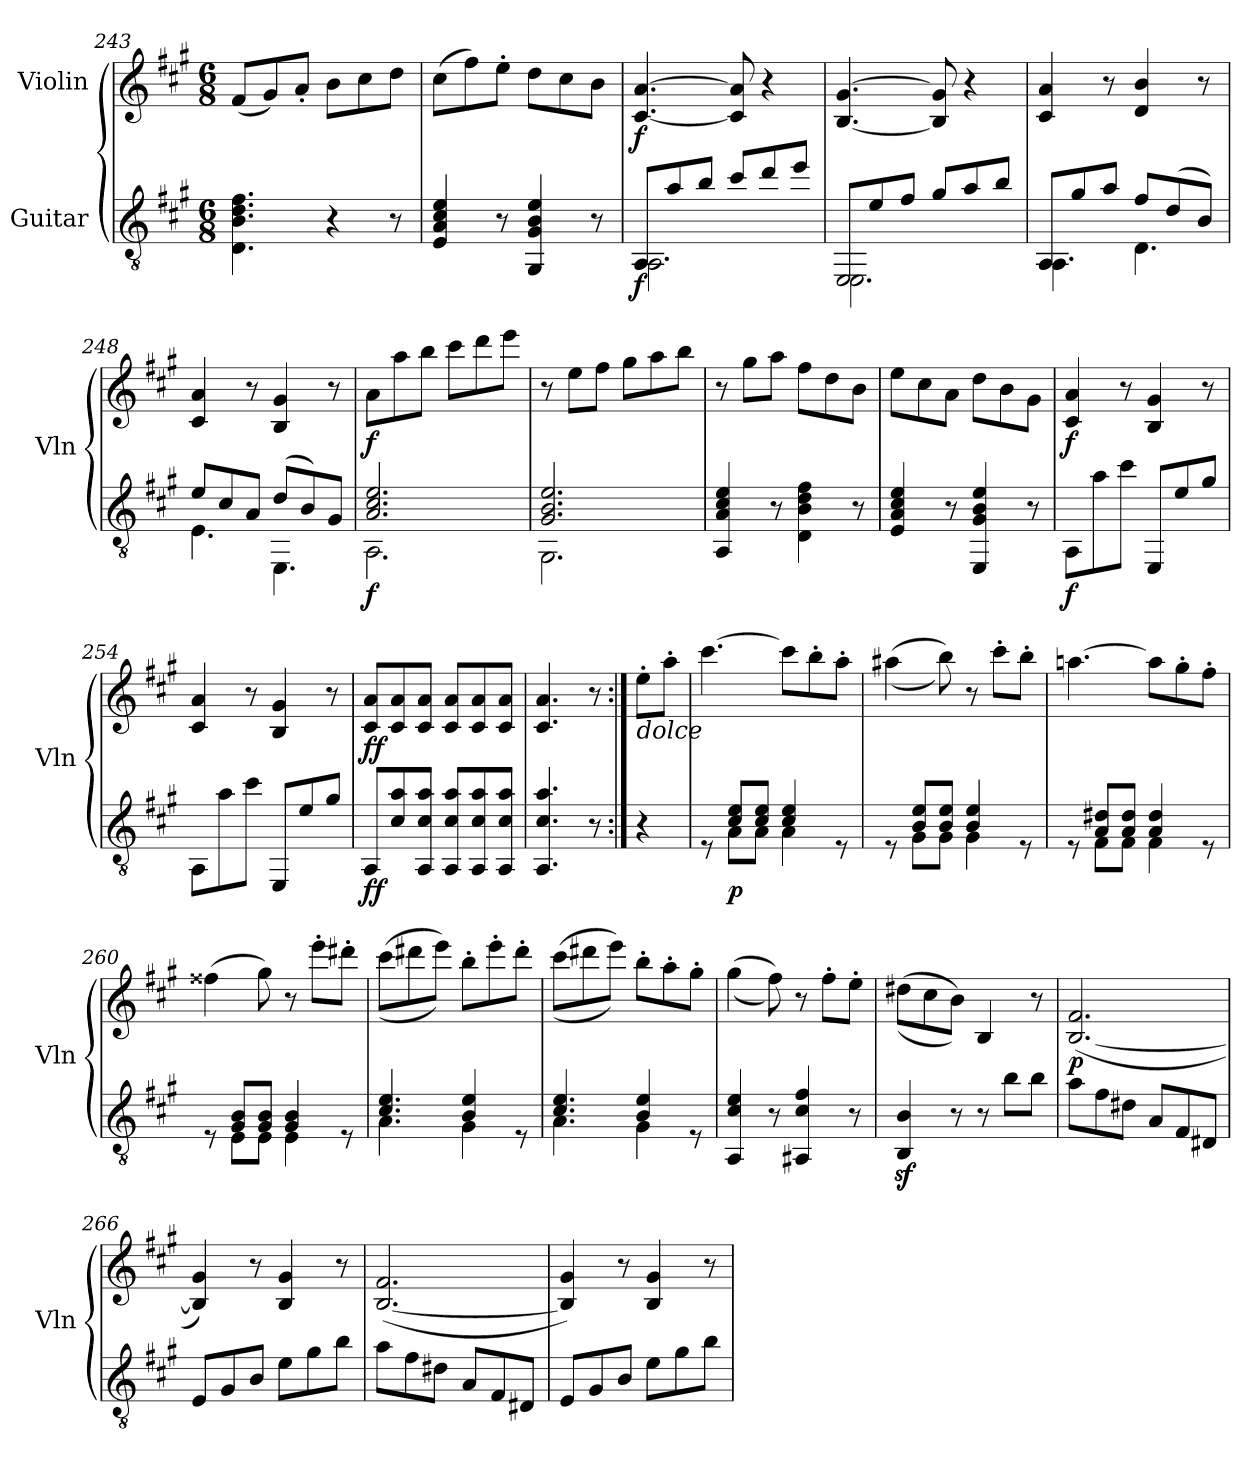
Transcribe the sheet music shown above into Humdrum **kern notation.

**kern	**dynam	**kern	**dynam
*part2	*part2	*part1	*part1
*staff2	*staff2	*staff1	*staff1
*I"Guitar	*	*I"Violin	*
*	*	*I'Vln	*
*clefGv2	*	*clefG2	*
*k[f#c#g#]	*	*k[f#c#g#]	*
*M6/8	*	*M6/8	*
=243	=243	=243	=243
4.D\ 4.B\ 4.d\ 4.f#\	.	(8f#/L	.
.	.	8g#/)	.
.	.	8a'/J	.
4r	.	8b\L	.
.	.	8cc#\	.
8r	.	8dd\J	.
=244	=244	=244	=244
4E/ 4A/ 4c#/ 4e/	.	(8cc#\L	.
.	.	8ff#\)	.
8r	.	8ee'\J	.
4GG#/ 4G#/ 4B/ 4e/	.	8dd\L	.
.	.	8cc#\	.
8r	.	8b\J	.
=245	=245	=245	=245
!LO:N:head=open	!LO:DY:b	!	!LO:DY:b
*^	*	*	*
8AA/L	2.AA\	f	[4.c#/ [4.a/	f
8a/	.	.	.	.
8b/J	.	.	.	.
8cc#/L	.	.	8c#/] 8a/]	.
8dd/	.	.	4r	.
8ee/J	.	.	.	.
=246	=246	=246	=246	=246
!LO:N:head=open	!	!	!	!
8EE/L	2.EE\	.	[4.B/ [4.g#/	.
8e/	.	.	.	.
8f#/J	.	.	.	.
8g#/L	.	.	8B/] 8g#/]	.
8a/	.	.	4r	.
8b/J	.	.	.	.
!!LO:LB:g=z
=247	=247	=247	=247	=247
!LO:N:head=solid	!	!	!	!
8AA/L	4.AA\	.	4c#/ 4a/	.
8g#/	.	.	.	.
8a/J	.	.	8r	.
8f#/L	4.D\	.	4d/ 4b/	.
(8d/	.	.	.	.
8B/J)	.	.	8r	.
=248	=248	=248	=248	=248
8e/L	4.E\	.	4c#/ 4a/	.
8c#/	.	.	.	.
8A/J	.	.	8r	.
(8d/L	4.EE\	.	4B/ 4g#/	.
8B/)	.	.	.	.
8G#/J	.	.	8r	.
=249	=249	=249	=249	=249
!	!	!LO:DY:b	!	!LO:DY:b
2.A/ 2.c#/ 2.e/	2.AA\	f	8a\L	f
.	.	.	8aa\	.
.	.	.	8bb\J	.
.	.	.	8ccc#\L	.
.	.	.	8ddd\	.
.	.	.	8eee\J	.
=250	=250	=250	=250	=250
2.G#/ 2.B/ 2.e/	2.GG#\	.	8r	.
.	.	.	8ee\L	.
.	.	.	8ff#\J	.
.	.	.	8gg#\L	.
.	.	.	8aa\	.
.	.	.	8bb\J	.
*v	*v	*	*	*
=251	=251	=251	=251
4AA/ 4A/ 4c#/ 4e/	.	8r	.
.	.	8gg#\L	.
8r	.	8aa\J	.
4D\ 4B\ 4d\ 4f#\	.	8ff#\L	.
.	.	8dd\	.
8r	.	8b\J	.
=252	=252	=252	=252
4E/ 4A/ 4c#/ 4e/	.	8ee\L	.
.	.	8cc#\	.
8r	.	8a\J	.
4EE/ 4G#/ 4B/ 4e/	.	8dd\L	.
.	.	8b\	.
8r	.	8g#\J	.
!!LO:LB:g=z
=253	=253	=253	=253
!	!LO:DY:b	!	!LO:DY:b
8AA\L	f	4c#/ 4a/	f
8a\	.	.	.
8cc#\J	.	8r	.
8EE/L	.	4B/ 4g#/	.
8e/	.	.	.
8g#/J	.	8r	.
=254	=254	=254	=254
8AA\L	.	4c#/ 4a/	.
8a\	.	.	.
8cc#\J	.	8r	.
8EE/L	.	4B/ 4g#/	.
8e/	.	.	.
8g#/J	.	8r	.
=255	=255	=255	=255
!	!LO:DY:b	!	!LO:DY:b
8AA/L	ff	8c#/ 8a/L	ff
8c#/ 8a/	.	8c#/ 8a/	.
8AA/ 8c#/ 8a/J	.	8c#/ 8a/J	.
8AA/ 8c#/ 8a/L	.	8c#/ 8a/L	.
8AA/ 8c#/ 8a/	.	8c#/ 8a/	.
8AA/ 8c#/ 8a/J	.	8c#/ 8a/J	.
=256	=256	=256	=256
4.AA/ 4.c#/ 4.a/	.	4.c#/ 4.a/	.
8r	.	8r	.
=256X2:|!	=256X2:|!	=256X2:|!	=256X2:|!
!	!	!LO:TX:b:i:t=dolce	!
4r	.	8ee'\L	.
.	.	8aa'\J	.
=257	=257	=257	=257
*^	*	*	*
8rE	8ryy	.	[4.ccc#\	.
!	!	!LO:DY:b	!	!
8c#/ 8e/L	8A\L	p	.	.
8c#/ 8e/J	8A\J	.	.	.
4c#/ 4e/	4A\	.	8ccc#\L]	.
.	.	.	8bb'\	.
8rE	8ryy	.	8aa'\J	.
=258	=258	=258	=258	=258
8rE	8ryy	.	((4aa#X\	.
8B/ 8e/L	8G#\L	.	.	.
8B/ 8e/J	8G#\J	.	8bb\))	.
4B/ 4e/	4G#\	.	8r	.
.	.	.	8ccc#'\L	.
8rE	8ryy	.	8bb'\J	.
!!LO:LB:g=z
=259	=259	=259	=259	=259
8rE	8ryy	.	[4.aan\	.
8A/ 8d#X/L	8F#\L	.	.	.
8A/ 8d#/J	8F#\J	.	.	.
4A/ 4d#/	4F#\	.	8aa\L]	.
.	.	.	8gg#'\	.
8rE	8ryy	.	8ff#'\J	.
=260	=260	=260	=260	=260
8rE	8ryy	.	(4ff##X\	.
8G#/ 8B/L	8E\L	.	.	.
8G#/ 8B/J	8E\J	.	8gg#\)	.
4G#/ 4B/	4E\	.	8r	.
.	.	.	8eee'\L	.
8rE	8ryy	.	8ddd#X'\J	.
=261	=261	=261	=261	=261
4.c#/ 4.e/	4.A\	.	((8ccc#\L	.
.	.	.	8ddd#X\	.
.	.	.	8eee\J))	.
4B/ 4e/	4G#\	.	8bb'\L	.
.	.	.	8eee'\	.
8rE	8ryy	.	8ddd#'\J	.
=262	=262	=262	=262	=262
4.c#/ 4.e/	4.A\	.	((8ccc#\L	.
.	.	.	8ddd#X\	.
.	.	.	8eee\J))	.
4B/ 4e/	4G#\	.	8bb'\L	.
.	.	.	8aa'\	.
8rE	8ryy	.	8gg#'\J	.
*v	*v	*	*	*
=263	=263	=263	=263
4AA/ 4c#/ 4e/	.	((4gg#\	.
8r	.	8ff#\))	.
4AA#X/ 4c#/ 4f#/	.	8r	.
.	.	8ff#'\L	.
8r	.	8ee'\J	.
=264	=264	=264	=264
4BB/z< 4B/z<	.	((8dd#X\L	.
.	.	8cc#\	.
8r	.	8b\J))	.
8r	.	4B/	.
8b\L	.	.	.
8b\J	.	8r	.
!!LO:PB:g=z
=265	=265	=265	=265
!	!	!	!LO:DY:b
8a\L	.	([2.B/ 2.f#/	p
8f#\	.	.	.
8d#X\J	.	.	.
8A/L	.	.	.
8F#/	.	.	.
8D#X/J	.	.	.
=266	=266	=266	=266
8E/L	.	4B/] 4g#/)	.
8G#/	.	.	.
8B/J	.	8r	.
8e\L	.	4B/ 4g#/	.
8g#\	.	.	.
8b\J	.	8r	.
=267	=267	=267	=267
8a\L	.	([2.B/ 2.f#/	.
8f#\	.	.	.
8d#X\J	.	.	.
8A/L	.	.	.
8F#/	.	.	.
8D#X/J	.	.	.
=268	=268	=268	=268
8E/L	.	4B/] 4g#/)	.
8G#/	.	.	.
8B/J	.	8r	.
8e\L	.	4B/ 4g#/	.
8g#\	.	.	.
8b\J	.	8r	.
=	=	=	=
*-	*-	*-	*-
